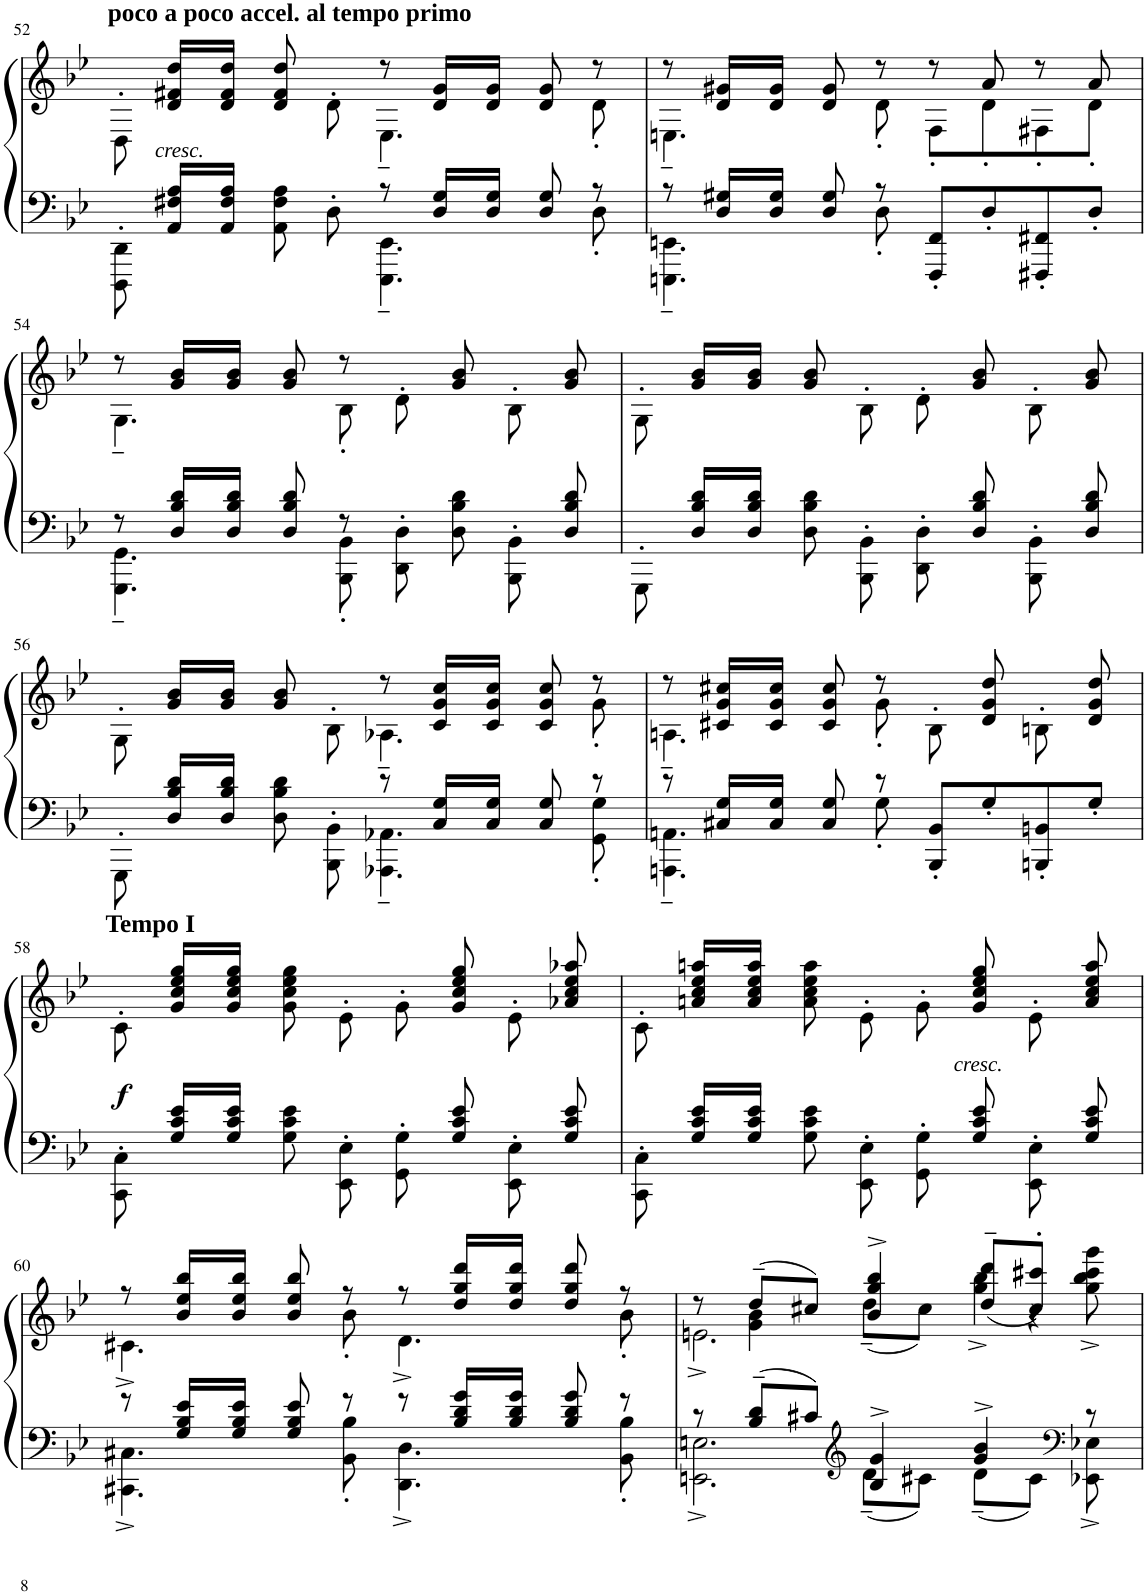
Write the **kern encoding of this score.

**kern	**kern	**dynam
*part1	*part1	*part1
*staff2	*staff1	*staff1/2
*I"Piano	*	*
*I'Pno	*	*
!!LO:PB:g=z
*clefF4	*clefG2	*
*k[b-e-]	*k[b-e-]	*
*M4/4	*M4/4	*
*met(c)	*met(c)	*
=52	=52	=52
*^	*^	*
!	!	!LO:TX:a:B:t=poco a poco accel. al tempo primo	!	!
8DDD\' 8DD\'	2ryy	8D'\	2ryy	.
!	!	!	!	!LO:DY:b
16AA/ 16F#X/ 16A/LL	.	16d/ 16f#X/ 16dd/LL	.	other-dynamics
16AA/ 16F#/ 16A/JJ	.	16d/ 16f#/ 16dd/JJ	.	.
8AA\ 8F#\ 8A\	.	8d/ 8f#/ 8dd/	.	.
8D'\	.	8d'\	.	.
8r	4.EEE-\~ 4.EE-\~	8r	4.E-~\	.
16D/ 16G/LL	.	16d/ 16g/LL	.	.
16D/ 16G/JJ	.	16d/ 16g/JJ	.	.
8D/ 8G/	.	8d/ 8g/	.	.
8r	8D'\	8r	8d'\	.
=53	=53	=53	=53	=53
8r	4.EEEn\~ 4.EEn\~	8r	4.En~\	.
16D/ 16G#X/LL	.	16d/ 16g#X/LL	.	.
16D/ 16G#/JJ	.	16d/ 16g#/JJ	.	.
8D/ 8G#/	.	8d/ 8g#/	.	.
8r	8D'\	8r	8d'\	.
8FFF/' 8FF/'L	2ryy	8r	8F'\L	.
8D'/	.	8a/	8d'\	.
8FFF#X/' 8FF#X/'	.	8r	8F#X'\	.
8D'/J	.	8a/	8d'\J	.
!!LO:LB:g=z	!!
=54	=54	=54	=54	=54
8r	4.GGG\~ 4.GG\~	8r	4.G~\	.
16D/ 16B-/ 16d/LL	.	16g/ 16b-/LL	.	.
16D/ 16B-/ 16d/JJ	.	16g/ 16b-/JJ	.	.
8D/ 8B-/ 8d/	.	8g/ 8b-/	.	.
8r	8BBB-\' 8BB-\'	8r	8B-'\	.
8DD\' 8D\'	2ryy	8d'\	2ryy	.
8D\ 8B-\ 8d\	.	8g/ 8b-/	.	.
8BBB-\' 8BB-\'	.	8B-'\	.	.
8D/ 8B-/ 8d/	.	8g/ 8b-/	.	.
*v	*v	*	*	*
*	*v	*v	*
=55	=55	=55
8GGG'\	8G'\	.
16D/ 16B-/ 16d/LL	16g/ 16b-/LL	.
16D/ 16B-/ 16d/JJ	16g/ 16b-/JJ	.
8D\ 8B-\ 8d\	8g/ 8b-/	.
8BBB-\' 8BB-\'	8B-'\	.
8DD\' 8D\'	8d'\	.
8D/ 8B-/ 8d/	8g/ 8b-/	.
8BBB-\' 8BB-\'	8B-'\	.
8D/ 8B-/ 8d/	8g/ 8b-/	.
!!LO:LB:g=z
=56	=56	=56
*^	*^	*
8GGG'\	2ryy	8G'\	2ryy	.
16D/ 16B-/ 16d/LL	.	16g/ 16b-/LL	.	.
16D/ 16B-/ 16d/JJ	.	16g/ 16b-/JJ	.	.
8D\ 8B-\ 8d\	.	8g/ 8b-/	.	.
8BBB-\' 8BB-\'	.	8B-'\	.	.
8r	4.AAA-X\~ 4.AA-X\~	8r	4.A-X~\	.
16C/ 16G/LL	.	16c/ 16g/ 16cc/LL	.	.
16C/ 16G/JJ	.	16c/ 16g/ 16cc/JJ	.	.
8C/ 8G/	.	8c/ 8g/ 8cc/	.	.
8r	8GG\' 8G\'	8r	8g'\	.
=57	=57	=57	=57	=57
8r	4.AAAn\~ 4.AAn\~	8r	4.An~\	.
16C#X/ 16G/LL	.	16c#X/ 16g/ 16cc#X/LL	.	.
16C#/ 16G/JJ	.	16c#/ 16g/ 16cc#/JJ	.	.
8C#/ 8G/	.	8c#/ 8g/ 8cc#/	.	.
8r	8G'\	8r	8g'\	.
8BBB-/' 8BB-/'L	2ryy	8B-'\	2ryy	.
8G'/	.	8d/ 8g/ 8dd/	.	.
8BBBn/' 8BBn/'	.	8Bn'\	.	.
8G'/J	.	8d/ 8g/ 8dd/	.	.
*v	*v	*	*	*
*	*v	*v	*
!!LO:LB:g=z
=58	=58	=58
!	!LO:TX:a:B:t=Tempo I	!
!	!	!LO:DY:b
8CC\' 8C\'	8c'\	f
16G/ 16c/ 16e-/LL	16g/ 16cc/ 16ee-/ 16gg/LL	.
16G/ 16c/ 16e-/JJ	16g/ 16cc/ 16ee-/ 16gg/JJ	.
8G\ 8c\ 8e-\	8g\ 8cc\ 8ee-\ 8gg\	.
8EE-\' 8E-\'	8e-'\	.
8GG\' 8G\'	8g'\	.
8G/ 8c/ 8e-/	8g/ 8cc/ 8ee-/ 8gg/	.
8EE-\' 8E-\'	8e-'\	.
8G/ 8c/ 8e-/	8a-X/ 8cc/ 8ee-/ 8aa-X/	.
=59	=59	=59
8CC\' 8C\'	8c'\	.
16G/ 16c/ 16e-/LL	16an/ 16cc/ 16ee-/ 16aan/LL	.
16G/ 16c/ 16e-/JJ	16a/ 16cc/ 16ee-/ 16aa/JJ	.
8G\ 8c\ 8e-\	8a\ 8cc\ 8ee-\ 8aa\	.
8EE-\' 8E-\'	8e-'\	.
8GG\' 8G\'	8g'\	.
!	!	!LO:DY:b
8G/ 8c/ 8e-/	8g/ 8cc/ 8ee-/ 8gg/	other-dynamics
8EE-\' 8E-\'	8e-'\	.
8G/ 8c/ 8e-/	8a/ 8cc/ 8ee-/ 8aa/	.
!!LO:LB:g=z
=60	=60	=60
*^	*^	*
8r	4.CC#X\^ 4.C#X\^	8r	4.c#X^\	.
16G/ 16B-/ 16e-/LL	.	16b-/ 16ee-/ 16bb-/LL	.	.
16G/ 16B-/ 16e-/JJ	.	16b-/ 16ee-/ 16bb-/JJ	.	.
8G/ 8B-/ 8e-/	.	8b-/ 8ee-/ 8bb-/	.	.
8r	8BB-\' 8B-\'	8r	8b-'\	.
8r	4.DD\^ 4.D\^	8r	4.d^\	.
16B-/ 16d/ 16g/LL	.	16dd/ 16gg/ 16ddd/LL	.	.
16B-/ 16d/ 16g/JJ	.	16dd/ 16gg/ 16ddd/JJ	.	.
8B-/ 8d/ 8g/	.	8dd/ 8gg/ 8ddd/	.	.
8r	8BB-\' 8B-\'	8r	8b-'\	.
=61	=61	=61	=61	=61
*	*^	*	*^	*
8r	2.EEn\^ 2.En\^	4.ryy	8r	2.en^\	8ryy	.
8B-/~ 8d/~L	.	.	(8dd~/L	.	4g\ 4b-\	.
8c#X/J	.	.	8cc#X/J)	.	.	.
*clefG2	*	*	*	*	*	*
4B-/^ 4g/^	.	8d~\L	4b-/^ 4gg/^ 4bb-/^	.	(8dd~\L	.
.	.	8c#X\J	.	.	8cc#\J)	.
4g/^ 4b-/^	.	8d~\L	4gg\^ 4bb-\^	.	(8dd/~ 8ddd/~L	.
.	8ryy	8c#\J	.	4r	8cc#/' 8ccc#X/'J)	.
*clefF4	*	*	*	*	*	*
8r	8EE-X\^ 8E-X\^	8ryy	8gg\^ 8bb-\^ 8ccc#\^ 8ggg\^	.	8ryy	.
*v	*v	*v	*	*	*	*
*	*v	*v	*v	*
=	=	=
*-	*-	*-
